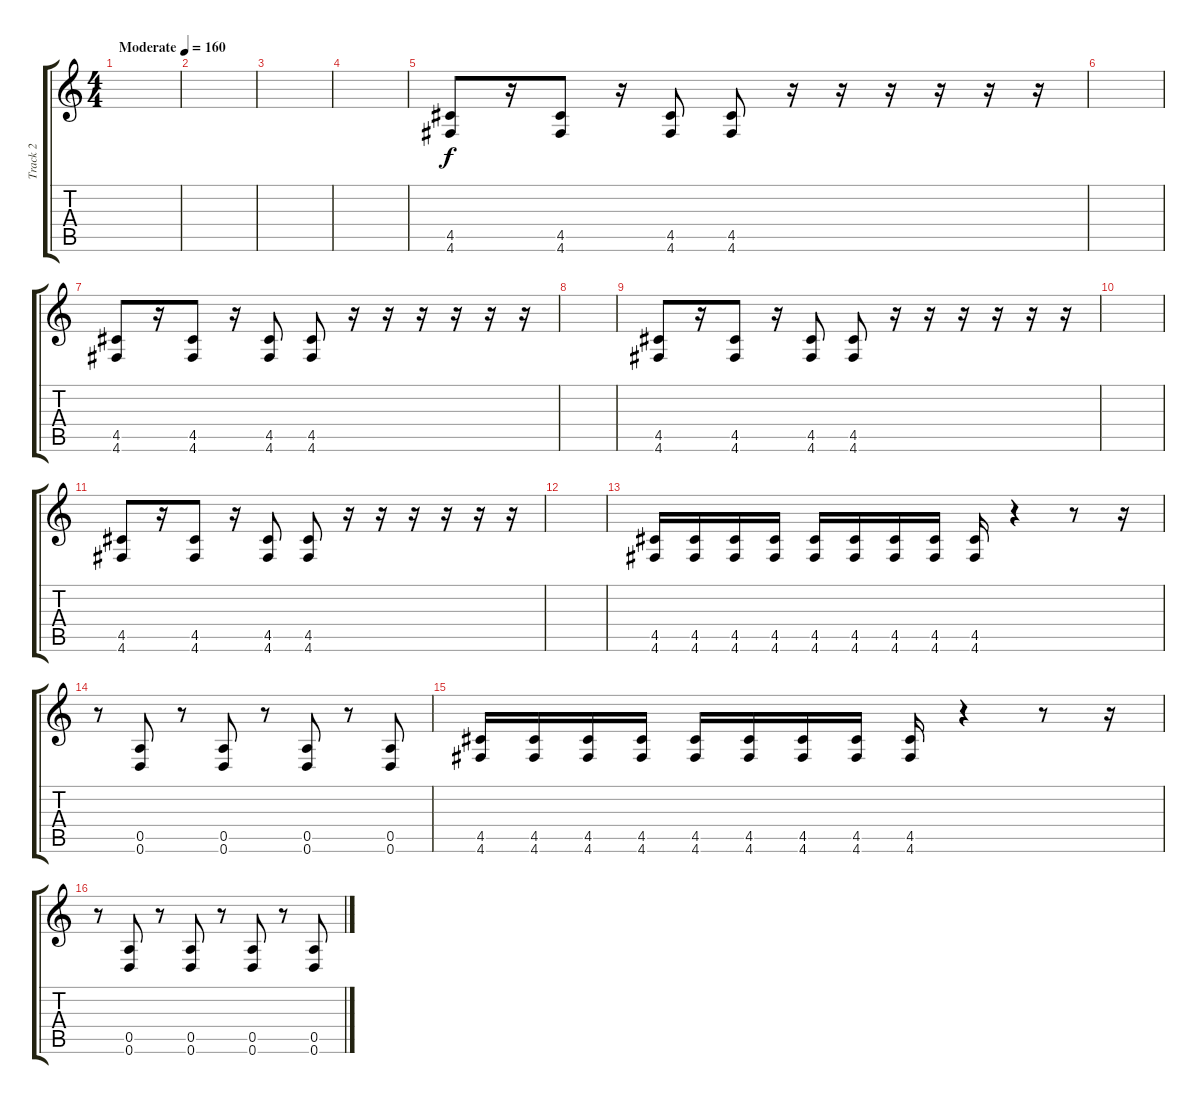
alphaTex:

\track ("Track 2" "Track 2") {instrument distortionguitar}
\staff {score tabs}
\tuning (E4 B3 G3 D3 A2 D2) {hide}
\ts (4 4)
\tempo (160 "Moderate")
\clef g2
\ks c
|
|
|
|
(4.5 4.6).8 r.16 (4.5 4.6).8 r.16 (4.5 4.6).8 (4.5 4.6).8 r.16 r.16 r.16 r.16 r.16 r.16 |
|
(4.5 4.6).8 r.16 (4.5 4.6).8 r.16 (4.5 4.6).8 (4.5 4.6).8 r.16 r.16 r.16 r.16 r.16 r.16 |
|
(4.5 4.6).8 r.16 (4.5 4.6).8 r.16 (4.5 4.6).8 (4.5 4.6).8 r.16 r.16 r.16 r.16 r.16 r.16 |
|
(4.5 4.6).8 r.16 (4.5 4.6).8 r.16 (4.5 4.6).8 (4.5 4.6).8 r.16 r.16 r.16 r.16 r.16 r.16 |
|
(4.5 4.6).16 (4.5 4.6).16 (4.5 4.6).16 (4.5 4.6).16 (4.5 4.6).16 (4.5 4.6).16 (4.5 4.6).16 (4.5 4.6).16 (4.5 4.6).16 r.4 r.8 r.16 |
r.8 (0.5 0.6).8 r.8 (0.5 0.6).8 r.8 (0.5 0.6).8 r.8 (0.5 0.6).8 |
(4.5 4.6).16 (4.5 4.6).16 (4.5 4.6).16 (4.5 4.6).16 (4.5 4.6).16 (4.5 4.6).16 (4.5 4.6).16 (4.5 4.6).16 (4.5 4.6).16 r.4 r.8 r.16 |
r.8 (0.5 0.6).8 r.8 (0.5 0.6).8 r.8 (0.5 0.6).8 r.8 (0.5 0.6).8
